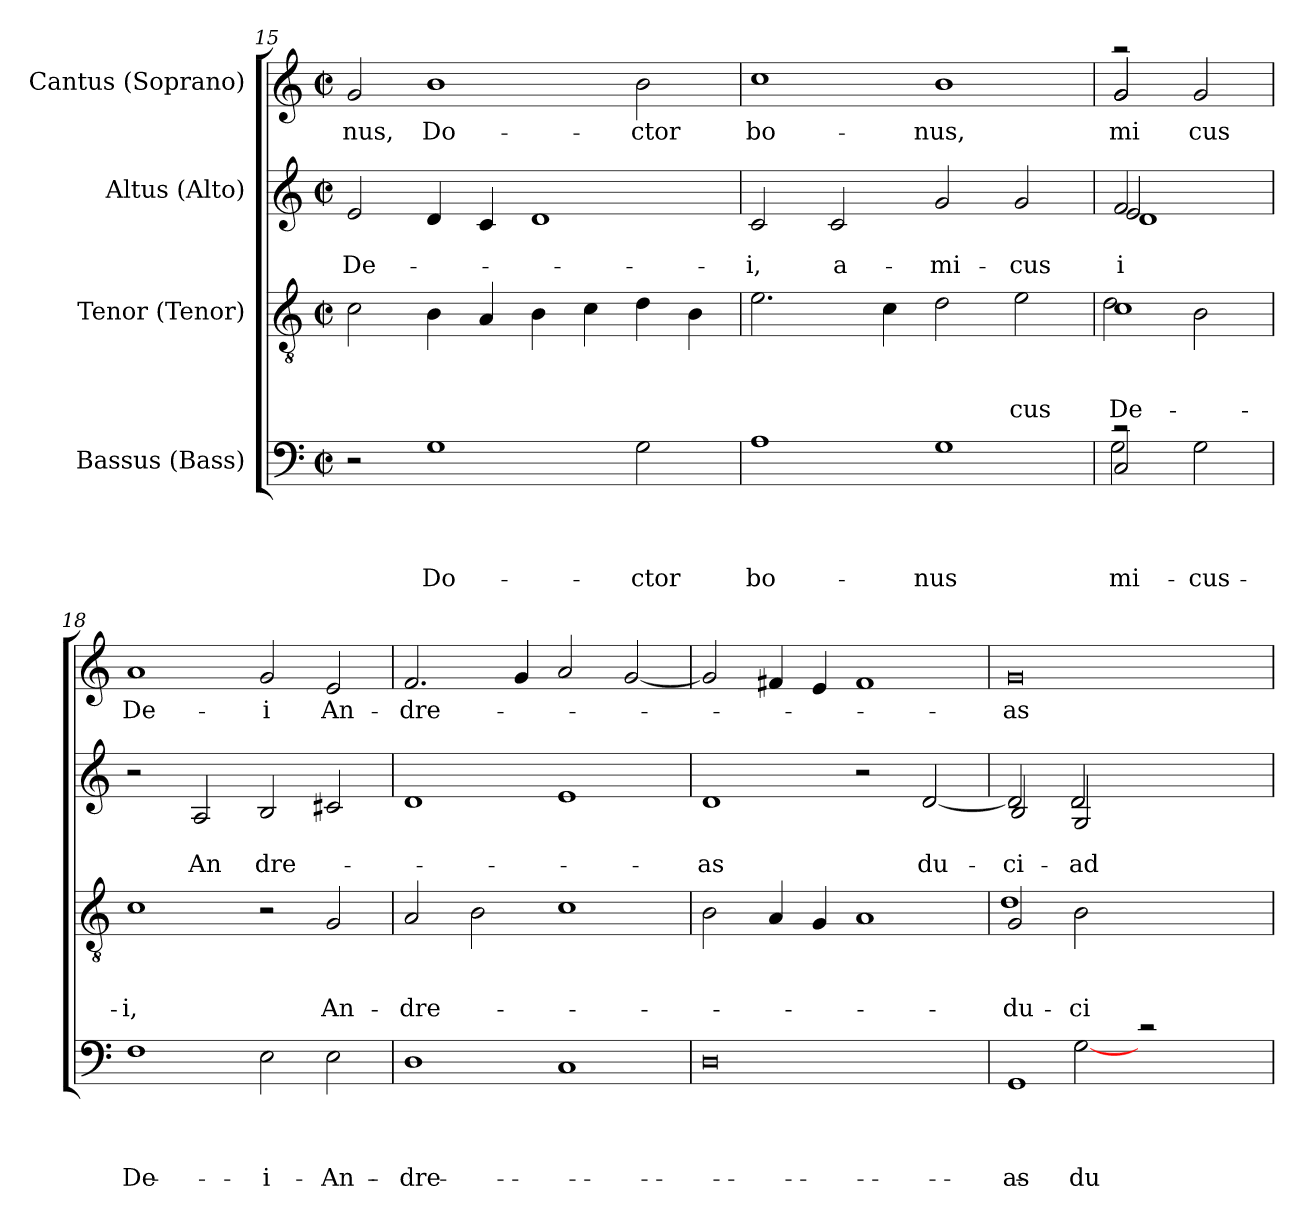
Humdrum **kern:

**kern	**text	**text	**text	**text	**kern	**text	**text	**text	**kern	**text	**text	**kern	**text
*part4	*part4	*part4	*part4	*part4	*part3	*part3	*part3	*part3	*part2	*part2	*part2	*part1	*part1
*staff4	*staff4	*staff4	*staff4	*staff4	*staff3	*staff3	*staff3	*staff3	*staff2	*staff2	*staff2	*staff1	*staff1
*I"Bassus (Bass)	*	*	*	*	*I"Tenor (Tenor)	*	*	*	*I"Altus (Alto)	*	*	*I"Cantus (Soprano)	*
*clefF4	*	*	*	*	*clefGv2	*	*	*	*clefG2	*	*	*clefG2	*
*k[]	*	*	*	*	*k[]	*	*	*	*k[]	*	*	*k[]	*
*C:	*	*	*	*	*C:	*	*	*	*C:	*	*	*C:	*
*M2/2	*	*	*	*	*M2/2	*	*	*	*M2/2	*	*	*M2/2	*
*met(c|)	*	*	*	*	*met(c|)	*	*	*	*met(c|)	*	*	*met(c|)	*
=15	=15	=15	=15	=15	=15	=15	=15	=15	=15	=15	=15	=15	=15
!	!	!	!	!	!	!	!	!	!	!	!LO:LY:b	!	!LO:LY:b
2r	.	.	.	.	2c\	.	.	.	2e/	.	De-	2g/	-nus,
!	!	!	!	!LO:LY:b	!	!	!	!	!	!	!	!	!LO:LY:b
1G	.	.	.	Do-	4B\	.	.	.	4d/	.	.	1b	Do-
.	.	.	.	.	4A/	.	.	.	4c/	.	.	.	.
.	.	.	.	.	4B\	.	.	.	1d	.	.	.	.
.	.	.	.	.	4c\	.	.	.	.	.	.	.	.
!	!	!	!	!LO:LY:b	!	!	!	!	!	!	!	!	!LO:LY:b
2G\	.	.	.	-ctor	4d\	.	.	.	.	.	.	2b\	-ctor
.	.	.	.	.	4B\	.	.	.	.	.	.	.	.
=16	=16	=16	=16	=16	=16	=16	=16	=16	=16	=16	=16	=16	=16
!	!	!	!	!LO:LY:b	!	!	!	!	!	!	!LO:LY:b	!	!LO:LY:b
1A	.	.	.	bo-	2.e\	.	.	.	2c/	.	-i,	1cc	bo-
!	!	!	!	!	!	!	!	!	!	!	!LO:LY:b	!	!
.	.	.	.	.	.	.	.	.	2c/	.	a-	.	.
.	.	.	.	.	4c\	.	.	.	.	.	.	.	.
!	!	!	!	!LO:LY:b	!	!	!	!	!	!	!LO:LY:b	!	!LO:LY:b
1G	.	.	.	-nus	2d\	.	.	.	2g/	.	-mi-	1b	-nus,
!	!	!	!	!	!	!	!	!LO:LY:b	!	!	!LO:LY:b:rj	!	!
.	.	.	.	.	2e\	.	.	-cus	2g/	.	-cus	.	.
=17	=17	=17	=17	=17	=17	=17	=17	=17	=17	=17	=17	=17	=17
*^	*	*	*	*	*	*	*	*	*	*	*	*	*
!	!	!	!	!	!LO:LY:b	!	!	!	!	!	!	!	!	!
*	*^	*	*	*	*	*	*	*	*	*	*	*	*	*
!	!	!	!	!	!	!LO:LY:b:rj	!	!	!	!LO:LY:b	!	!	!LO:LY:b	!	!
*	*	*	*	*	*	*	*^	*	*	*	*^	*	*	*	*
*	*	*	*	*	*	*	*	*	*	*	*	*	*^	*	*	*	*
!	!	!	!	!	!	!	!	!	!	!	!	!	!	!	!	!LO:LY:b:rj	!	!LO:LY:b
*	*	*	*	*	*	*	*	*	*	*	*	*	*	*	*	*	*^	*
*	*	*	*	*	*	*	*	*	*	*	*	*	*	*	*	*	*	*^	*
!	!	!	!	!	!	!	!	!	!	!	!	!	!	!	!	!	!	!	!	!LO:LY:b:rj
2rc	2C/	2G\	.	.	.	-mi-	1c	2d\	.	.	De-	2f/	2e/	1d	.	-i	2raa	2g/	2g/	-mi-
!	!	!	!	!	!	!LO:LY:b:rj	!	!	!	!	!	!	!	!	!	!	!	!	!	!LO:LY:b:rj
2ryy	2ryy	2G\	.	.	.	-cus	.	2B\	.	.	.	2ryy	2ryy	.	.	.	2ryy	2ryy	2g/	-cus
*	*	*	*	*	*	*	*	*	*	*	*	*	*v	*v	*	*	*	*	*	*
=18	=18	=18	=18	=18	=18	=18	=18	=18	=18	=18	=18	=18	=18	=18	=18	=18	=18	=18	=18
!	!	!	!	!	!	!LO:LY:b	!	!	!	!	!LO:LY:b	!	!	!	!	!	!	!	!LO:LY:b
*v	*v	*v	*	*	*	*	*	*	*	*	*	*v	*v	*	*	*v	*v	*v	*
*	*	*	*	*	*v	*v	*	*	*	*	*	*	*	*
1F	.	.	.	De-	1c	.	.	-i,	2r	.	.	1a	De-
!	!	!	!	!	!	!	!	!	!	!	!LO:LY:b	!	!
.	.	.	.	.	.	.	.	.	2A/	.	An	.	.
!	!	!	!	!LO:LY:b	!	!	!	!	!	!	!LO:LY:b	!	!LO:LY:b
2E\	.	.	.	-i	2r	.	.	.	2B/	.	dre-	2g/	-i
!	!	!	!	!LO:LY:b	!	!	!	!LO:LY:b	!	!	!	!	!LO:LY:b
2E\	.	.	.	An-	2G/	.	.	An-	2c#X/	.	.	2e/	An-
=19	=19	=19	=19	=19	=19	=19	=19	=19	=19	=19	=19	=19	=19
!	!	!	!	!LO:LY:b	!	!	!	!LO:LY:b	!	!	!	!	!LO:LY:b
1D	.	.	.	-dre-	2A/	.	.	-dre-	1d	.	.	2.f/	-dre-
.	.	.	.	.	2B\	.	.	.	.	.	.	.	.
.	.	.	.	.	.	.	.	.	.	.	.	4g/	.
1C	.	.	.	.	1c	.	.	.	1e	.	.	2a/	.
.	.	.	.	.	.	.	.	.	.	.	.	[>2g/	.
!!LO:PB:g=z
=20	=20	=20	=20	=20	=20	=20	=20	=20	=20	=20	=20	=20	=20
!	!	!	!	!	!	!	!	!	!	!	!LO:LY:b:rj	!	!
0D	.	.	.	.	2B\	.	.	.	1d	.	-as	2g/]	.
.	.	.	.	.	4A/	.	.	.	.	.	.	4f#X/	.
.	.	.	.	.	4G/	.	.	.	.	.	.	4e/	.
.	.	.	.	.	1A	.	.	.	2r	.	.	1f#	.
!	!	!	!	!	!	!	!	!	!	!	!LO:LY:b	!	!
.	.	.	.	.	.	.	.	.	[<2d/	.	du-	.	.
=21	=21	=21	=21	=21	=21	=21	=21	=21	=21	=21	=21	=21	=21
!	!	!	!	!LO:LY:b	!	!	!	!LO:LY:b	!	!	!	!	!
*^	*	*	*	*	*^	*	*	*	*	*	*	*	*
!	!	!	!	!	!	!	!	!	!	!LO:LY:b	!	!	!LO:LY:b	!	!LO:LY:b:rj
*	*	*	*	*	*	*	*	*	*	*	*^	*	*	*	*
1GG	2ryy	.	.	.	-as	2G/	1d	.	.	-du-	2d/]	2B/	.	ci-	0g	-as
!	!	!	!	!	!LO:LY:b	!	!	!	!	!LO:LY:b	!	!	!	!LO:LY:b	!	!
!	!	!	!	!	!	!	!	!	!	!	!	!	!	!LO:LY:b	!	!
.	[>2G\	.	.	.	du-	2B\	.	.	.	ci-	2G/	2d/	.	-ad	.	.
2rc	2ryy	.	.	.	.	1ryy	1ryy	.	.	.	1ryy	1ryy	.	.	.	.
2ryy	2ryy	.	.	.	.	.	.	.	.	.	.	.	.	.	.	.
*v	*v	*	*	*	*	*	*	*	*	*	*v	*v	*	*	*	*
*	*	*	*	*	*v	*v	*	*	*	*	*	*	*	*
=	=	=	=	=	=	=	=	=	=	=	=	=	=
*-	*-	*-	*-	*-	*-	*-	*-	*-	*-	*-	*-	*-	*-
